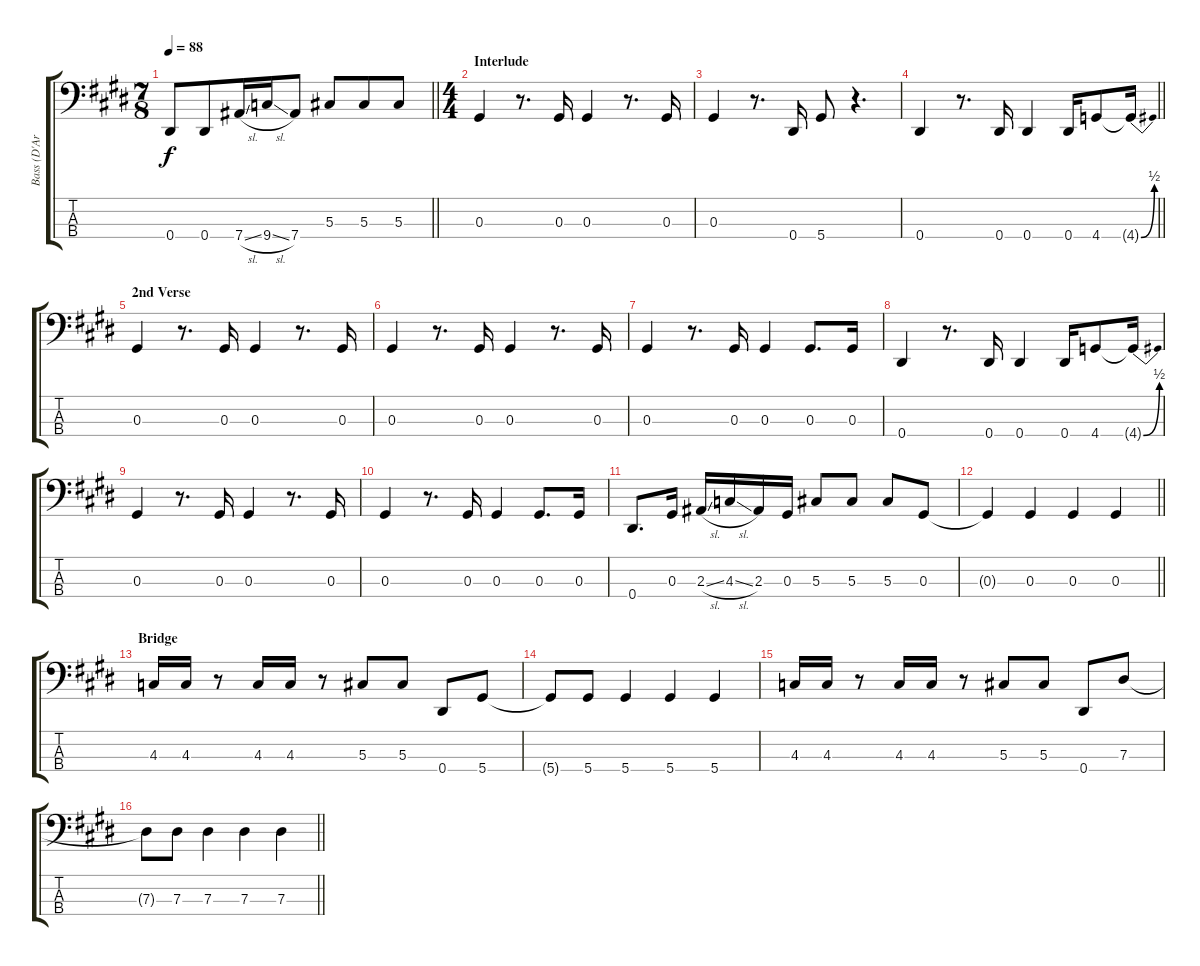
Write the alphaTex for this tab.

\track ("Bass (D'Arcy)" "Bass (D'Ar") {instrument electricbassfinger}
\staff {score tabs}
\tuning (Gb2 Db2 Ab1 Eb1) {hide}
\ts (7 8)
\tempo 88
\clef f4
\barLineRight lightlight
\ks c#minor
0.4{t}.8{dy f} 0.4.8 7.4{sl}.16 9.4{sl}.16 7.4.8 5.3.8 5.3.8 5.3.8 |
\ts (4 4)
\section ("" "Interlude")
\ks e
0.3.4 r.8{d} 0.3.16 0.3.4 r.8{d} 0.3.16 |
\ks c#minor
0.3.4 r.8{d} 0.4.16 5.4.8 r.4{d} |
\barLineRight lightlight
\ks e
0.4.4 r.8{d} 0.4.16 0.4.4 0.4.16 4.4.8 4.4{be (bend 0 0 60 2) t}.16 |
\section ("" "2nd Verse")
0.3.4 r.8{d} 0.3.16 0.3.4 r.8{d} 0.3.16 |
0.3.4 r.8{d} 0.3.16 0.3.4 r.8{d} 0.3.16 |
\ks c#minor
0.3.4 r.8{d} 0.3.16 0.3.4 0.3.8{d} 0.3.16 |
\ks e
0.4.4 r.8{d} 0.4.16 0.4.4 0.4.16 4.4.8 4.4{be (bend 0 0 60 2) t}.16 |
0.3.4 r.8{d} 0.3.16 0.3.4 r.8{d} 0.3.16 |
\ks c#minor
0.3.4 r.8{d} 0.3.16 0.3.4 0.3.8{d} 0.3.16 |
0.4.8{d} 0.3.16 2.3{sl}.16 4.3{sl}.16 2.3.16 0.3.16 5.3.8 5.3.8 5.3.8 0.3.8 |
\barLineRight lightlight
\ks e
0.3{t}.4 0.3.4 0.3.4 0.3.4 |
\section ("" "Bridge")
4.3.16 4.3.16 r.8 4.3.16 4.3.16 r.8 5.3.8 5.3.8 0.4.8 5.4.8 |
\ks c#minor
5.4{t}.8 5.4.8 5.4.4 5.4.4 5.4.4 |
\ks e
4.3.16 4.3.16 r.8 4.3.16 4.3.16 r.8 5.3.8 5.3.8 0.4.8 7.3.8 |
\barLineRight lightlight
\ks c#minor
7.3{t}.8 7.3.8 7.3.4 7.3.4 7.3.4
